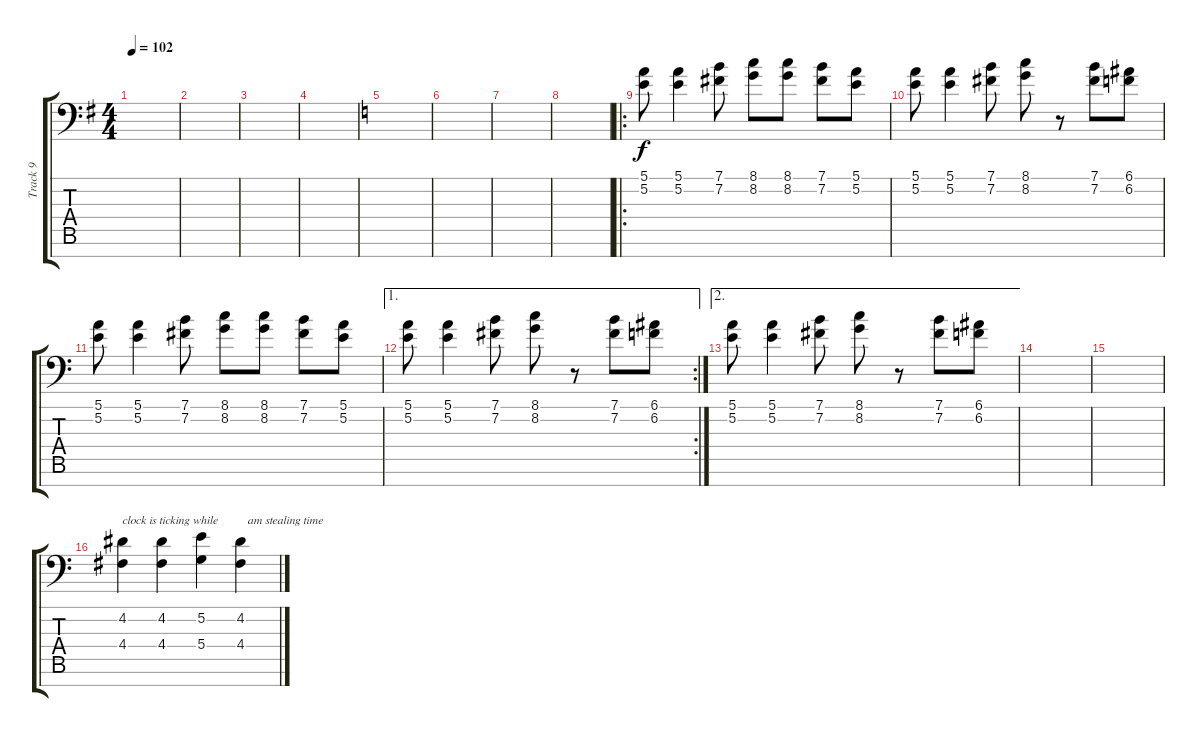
\track ("Track 9" "Track 9") {instrument lead8bassandlead}
\staff {score tabs}
\tuning (E4 B3 G3 D3 A2 E2 C-1) {hide}
\ts (4 4)
\tempo 102
\clef f4
\ks g
|
|
|
|
\ks c
|
|
|
|
\ro
(5.1 5.2).8 (5.1 5.2).4 (7.1 7.2).8 (8.1 8.2).8 (8.1 8.2).8 (7.1 7.2).8 (5.1 5.2).8 |
(5.1 5.2).8 (5.1 5.2).4 (7.1 7.2).8 (8.1 8.2).8 r.8 (7.1 7.2).8 (6.1 6.2).8 |
(5.1 5.2).8 (5.1 5.2).4 (7.1 7.2).8 (8.1 8.2).8 (8.1 8.2).8 (7.1 7.2).8 (5.1 5.2).8 |
\ae 1
\rc 2
(5.1 5.2).8 (5.1 5.2).4 (7.1 7.2).8 (8.1 8.2).8 r.8 (7.1 7.2).8 (6.1 6.2).8 |
\ae 2
(5.1 5.2).8 (5.1 5.2).4 (7.1 7.2).8 (8.1 8.2).8 r.8 (7.1 7.2).8 (6.1 6.2).8 |
|
|
(4.2 4.4).4{txt "clock is ticking while          am stealing time"} (4.2 4.4).4 (5.2 5.4).4 (4.2 4.4).4
